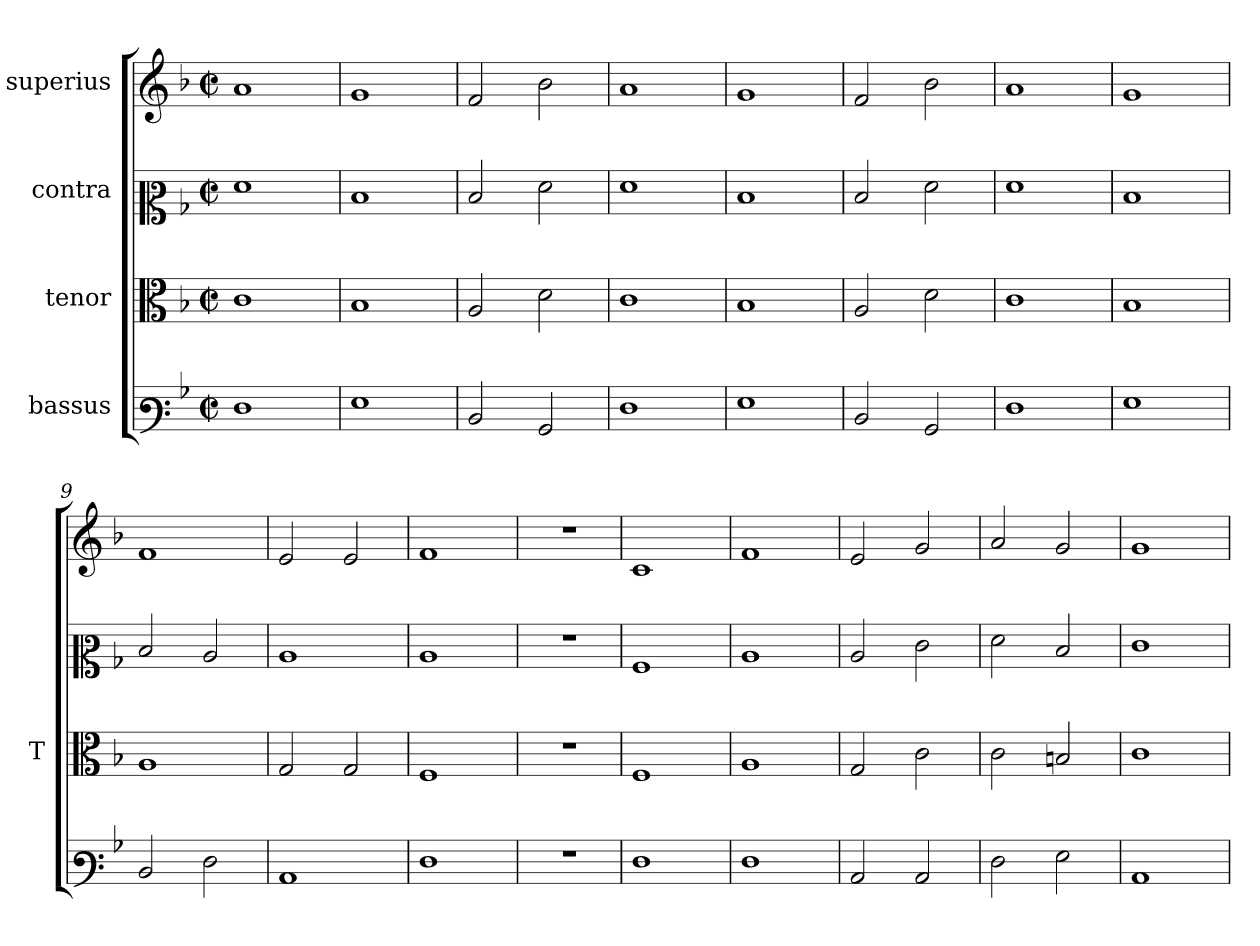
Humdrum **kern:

**kern	**kern	**kern	**kern
*part4	*part3	*part2	*part1
*staff4	*staff3	*staff2	*staff1
*I"bassus	*I"tenor	*I"contra	*I"superius
*	*I'T	*	*
*clefF3	*clefC3	*clefC2	*clefG2
*k[b-]	*k[b-]	*k[b-]	*k[b-]
*M2/2	*M2/2	*M2/2	*M2/2
*met(c|)	*met(c|)	*met(c|)	*met(c|)
=1	=1	=1	=1
1F	1c	1f	1a
=2	=2	=2	=2
1G	1B-	1d	1g
=3	=3	=3	=3
2D	2A	2d	2f
2BB-	2d	2f	2b-
=4	=4	=4	=4
1F	1c	1f	1a
=5	=5	=5	=5
1G	1B-	1d	1g
=6	=6	=6	=6
2D	2A	2d	2f
2BB-	2d	2f	2b-
=7	=7	=7	=7
1F	1c	1f	1a
=8	=8	=8	=8
1G	1B-	1d	1g
=9	=9	=9	=9
2D	1A	2d	1f
2F	.	2c	.
=10	=10	=10	=10
1C	2G	1c	2e
.	2G	.	2e
=11	=11	=11	=11
1F	1F	1c	1f
=12	=12	=12	=12
1r	1r	1r	1r
=13	=13	=13	=13
1F	1F	1A	1c
=14	=14	=14	=14
1F	1A	1c	1f
=15	=15	=15	=15
2C	2G	2c	2e
2C	2c	2e	2g
=16	=16	=16	=16
2F	2c	2f	2a
2G	2Bn	2d	2g
=17	=17	=17	=17
1C	1c	1e	1g
=	=	=	=
*-	*-	*-	*-
